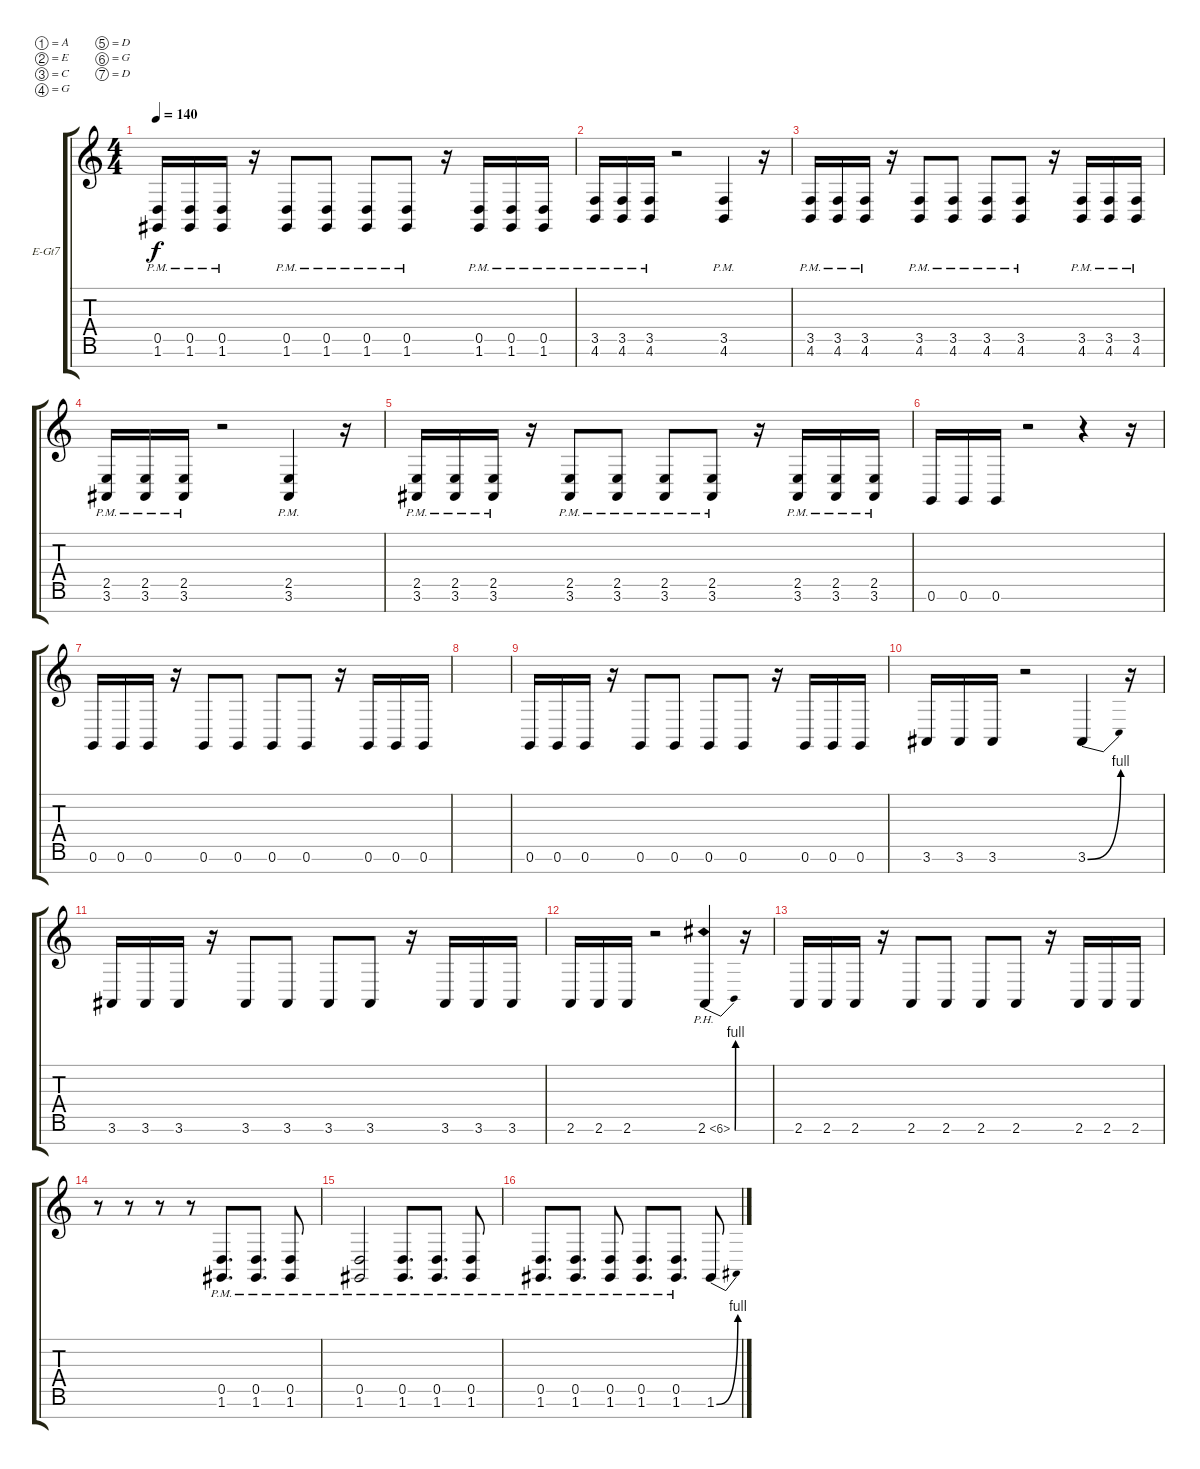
\defaultSystemsLayout 4
\bracketExtendMode groupsimilarinstruments
\firstSystemTrackNameOrientation horizontal
\otherSystemsTrackNameOrientation horizontal
\track ("Electric Guitar" "E-Gt7") {instrument distortionguitar}
\staff {score tabs}
\tuning (A3 E3 C3 G2 D2 G1 D1)
\ts (4 4)
\tempo 140
\clef g2
\ks c
(1.6{pm} 0.5{pm}).16{dy f} (1.6{pm} 0.5{pm}).16 (1.6{pm} 0.5{pm}).16 r.16 (1.6{pm} 0.5{pm}).8 (1.6{pm} 0.5{pm}).8 (1.6{pm} 0.5{pm}).8 (1.6{pm} 0.5{pm}).8 r.16 (1.6{pm} 0.5{pm}).16 (0.5{pm} 1.6{pm}).16 (1.6{pm} 0.5{pm}).16 |
(4.6{pm} 3.5{pm}).16 (4.6{pm} 3.5{pm}).16 (4.6{pm} 3.5{pm}).16 r.2 (4.6{pm} 3.5{pm}).4 r.16 |
(4.6{pm} 3.5{pm}).16 (4.6{pm} 3.5{pm}).16 (4.6{pm} 3.5{pm}).16 r.16 (4.6{pm} 3.5{pm}).8 (4.6{pm} 3.5{pm}).8 (4.6{pm} 3.5{pm}).8 (4.6{pm} 3.5{pm}).8 r.16 (4.6{pm} 3.5{pm}).16 (3.5{pm} 4.6{pm}).16 (4.6{pm} 3.5{pm}).16 |
(3.6{pm} 2.5{pm}).16 (3.6{pm} 2.5{pm}).16 (3.6{pm} 2.5{pm}).16 r.2 (3.6{pm} 2.5{pm}).4 r.16 |
(3.6{pm} 2.5{pm}).16 (3.6{pm} 2.5{pm}).16 (3.6{pm} 2.5{pm}).16 r.16 (3.6{pm} 2.5{pm}).8 (3.6{pm} 2.5{pm}).8 (3.6{pm} 2.5{pm}).8 (3.6{pm} 2.5{pm}).8 r.16 (3.6{pm} 2.5{pm}).16 (2.5{pm} 3.6{pm}).16 (3.6{pm} 2.5{pm}).16 |
0.6.16 0.6.16 0.6.16 r.2 r.4 r.16 |
0.6.16 0.6.16 0.6.16 r.16 0.6.8 0.6.8 0.6.8 0.6.8 r.16 0.6.16 0.6.16 0.6.16 |
|
0.6.16 0.6.16 0.6.16 r.16 0.6.8 0.6.8 0.6.8 0.6.8 r.16 0.6.16 0.6.16 0.6.16 |
3.6.16 3.6.16 3.6.16 r.2 3.6{be (bend 0 0 60 4)}.4 r.16 |
3.6.16 3.6.16 3.6.16 r.16 3.6.8 3.6.8 3.6.8 3.6.8 r.16 3.6.16 3.6.16 3.6.16 |
2.6.16 2.6.16 2.6.16 r.2 2.6{be (bend 0 0 59.4 4) ph 4}.4 r.16 |
2.6.16 2.6.16 2.6.16 r.16 2.6.8 2.6.8 2.6.8 2.6.8 r.16 2.6.16 2.6.16 2.6.16 |
r.8 r.8 r.8 r.8 (1.6{pm} 0.5{pm}).8{d} (1.6{pm} 0.5{pm}).8{d} (1.6{pm} 0.5{pm}).8 |
(1.6{pm} 0.5{pm}).2 (1.6{pm} 0.5{pm}).8{d} (1.6{pm} 0.5{pm}).8{d} (1.6{pm} 0.5{pm}).8 |
(1.6{pm} 0.5{pm}).8{d} (1.6{pm} 0.5{pm}).8{d} (1.6{pm} 0.5{pm}).8 (1.6{pm} 0.5{pm}).8{d} (1.6{pm} 0.5{pm}).8{d} 1.6{be (bend 0 0 60 4)}.8
